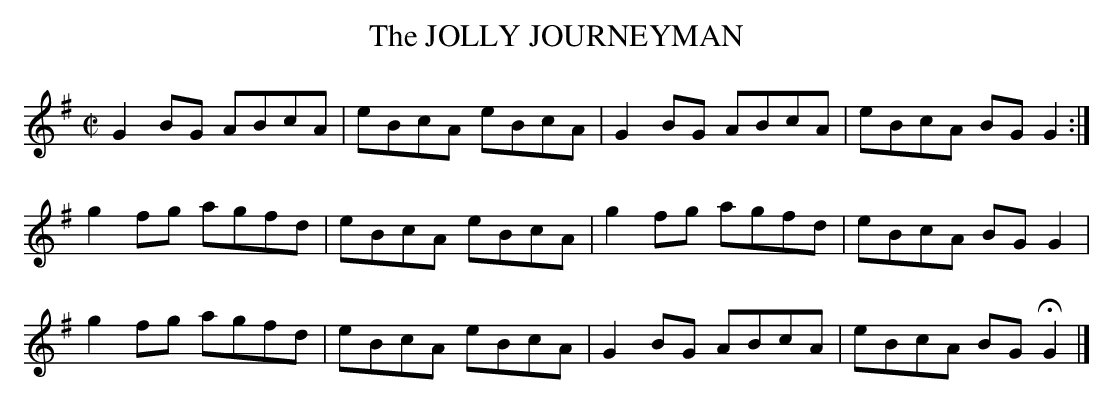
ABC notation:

X:1
T:JOLLY JOURNEYMAN, The
M:C|
L:1/8
K:G
G2BG ABcA|eBcA eBcA|G2BG ABcA|eBcA BGG2:|
g2fg agfd|eBcA eBcA|g2fg agfd|eBcA BGG2|
g2fg agfd|eBcA eBcA|G2BG ABcA|eBcA BGHG2|]
